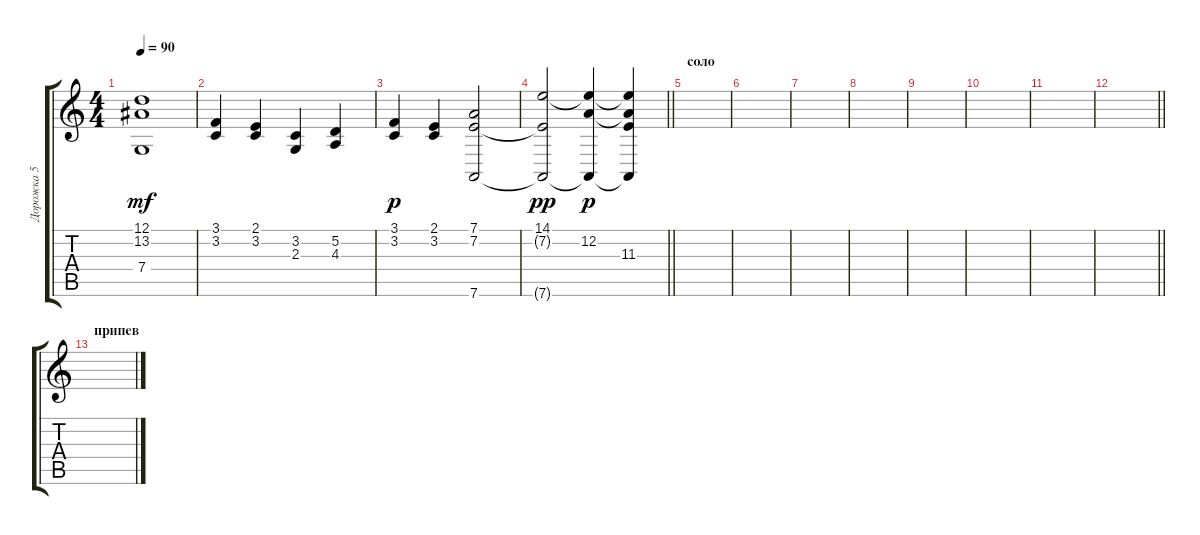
\track ("Дорожка 5" "Дорожка 5") {instrument stringensemble1}
\staff {score tabs}
\tuning (D4 A3 F3 C3 G2 D2) {hide}
\ts (4 4)
\tempo 90
\clef g2
\ks c
(12.1 13.2 7.4).1{dy mf} |
(3.1 3.2).4 (2.1 3.2).4 (3.2 2.3).4 (5.2 4.3).4 |
(3.1 3.2).4{dy p} (2.1 3.2).4 (7.1 7.2 7.6).2 |
\barLineRight lightlight
(14.1 7.2{t} 7.6{t}).2{dy pp} (14.1{t} 12.2 7.6{t}).4{dy p} (14.1{t} 12.2{t} 11.3 7.6{t}).4 |
\section ("" "соло")
|
|
|
|
|
|
|
\barLineRight lightlight
|
\section ("" "припев")
